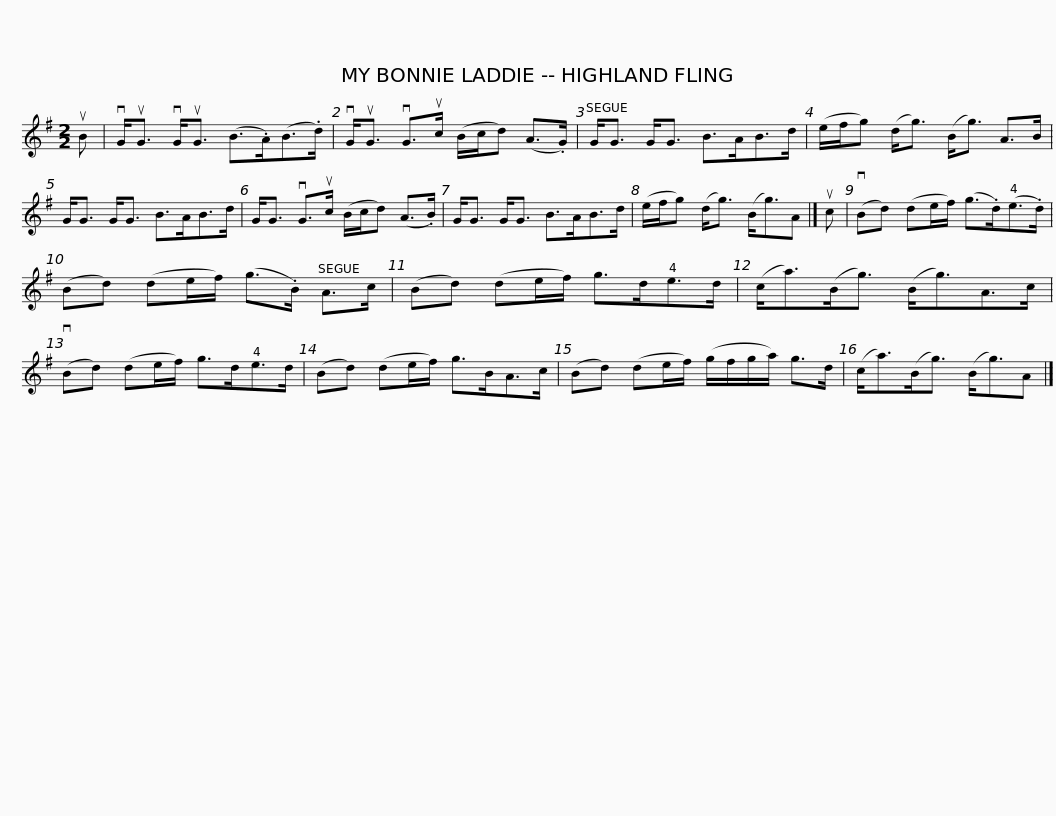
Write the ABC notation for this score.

X:1
L:1/8
M:2/2
I:linebreak $
K:G
V:1 treble
V:1
 uB | vG<uG vG<uG (B>.A)(B>.d) | vG<uG vG>uc (B/c/d) (A>.G) | G<G G<G B>AB>d | (e/f/g) (d<g) (B<g) A>B |$ %5
 G<G G<G B>AB>d | G<G vG>uc (B/c/d) (A>.B) | G<G G<G B>AB>d | (e/f/g) (d<g) (B<g)A |] uc |$ %10
 (vBd) (de/f/) (g>.d)(e>.d) | (Bd) (de/f/) (g>.B) A>c | (Bd) (de/f/) g>de>d | (c<a)(B<g) (B<g)A>c |$ (vBd) (de/f/) g>de>d | %15
 (Bd) (de/f/) g>BA>c | (Bd) (de/f/) (g/f/g/a/) g>d | (c<a)(B<g) (B<g)A |] %18
